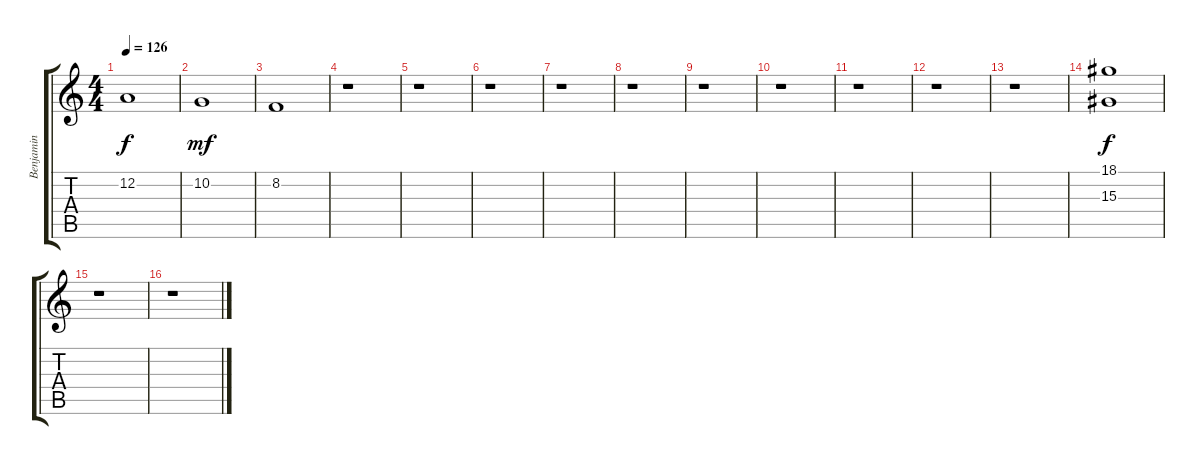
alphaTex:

\track ("Benjamin " "Benjamin ") {instrument stringensemble1}
\staff {score tabs}
\tuning (D4 A3 F3 C3 G2 D2) {hide}
\ts (4 4)
\tempo 126
\clef g2
\ks c
12.2.1{dy f} |
10.2.1{dy mf} |
8.2.1 |
r.1 |
r.1 |
r.1 |
r.1 |
r.1 |
r.1 |
r.1 |
r.1 |
r.1 |
r.1 |
(18.1 15.3).1{dy f} |
r.1 |
r.1
